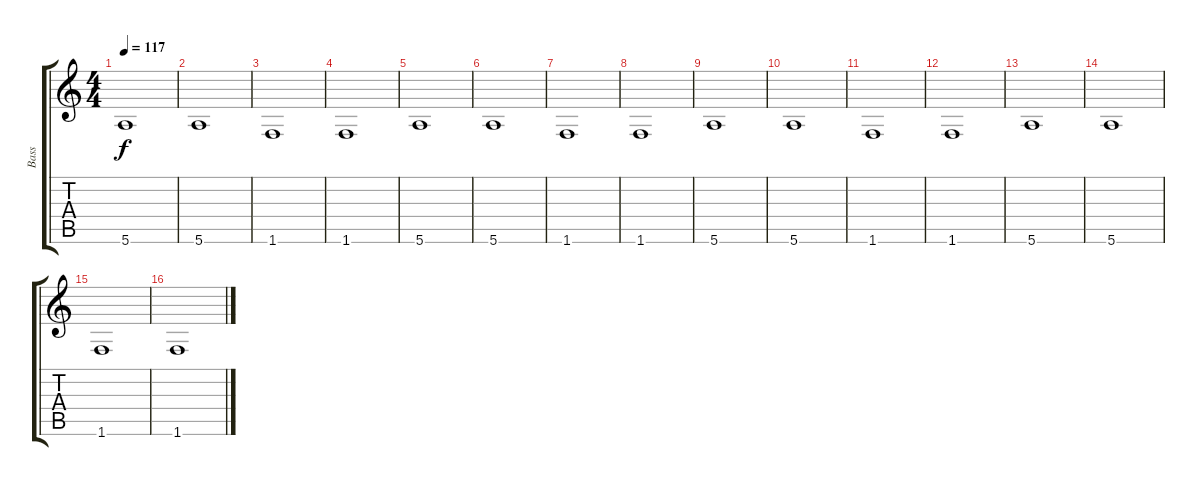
\track ("Bass" "Bass") {instrument electricbasspick}
\staff {score tabs}
\tuning (E4 B3 G3 D3 A2 E2) {hide}
\ts (4 4)
\tempo 117
\clef g2
\ks c
5.6.1{dy f} |
5.6.1 |
1.6.1 |
1.6.1 |
5.6.1 |
5.6.1 |
1.6.1 |
1.6.1 |
5.6.1 |
5.6.1 |
1.6.1 |
1.6.1 |
5.6.1 |
5.6.1 |
1.6.1 |
1.6.1
